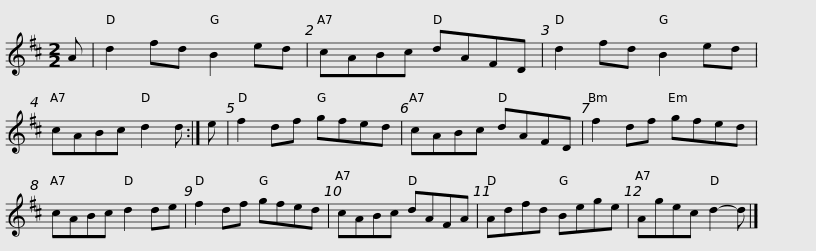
X:1
L:1/8
M:2/2
I:linebreak $
K:D
V:1 treble
V:1
 A | d2 fd B2 ed | cABc dAFD | d2 fd B2 ed | cABc d2 d :| %5
 e | f2 df gfed |$ cABc dAFD | f2 df gfed | cABc d2 de | %10
 f2 df gfed | cABc dAFA | Adfd Bege |$ Agec d2- d |] %14
